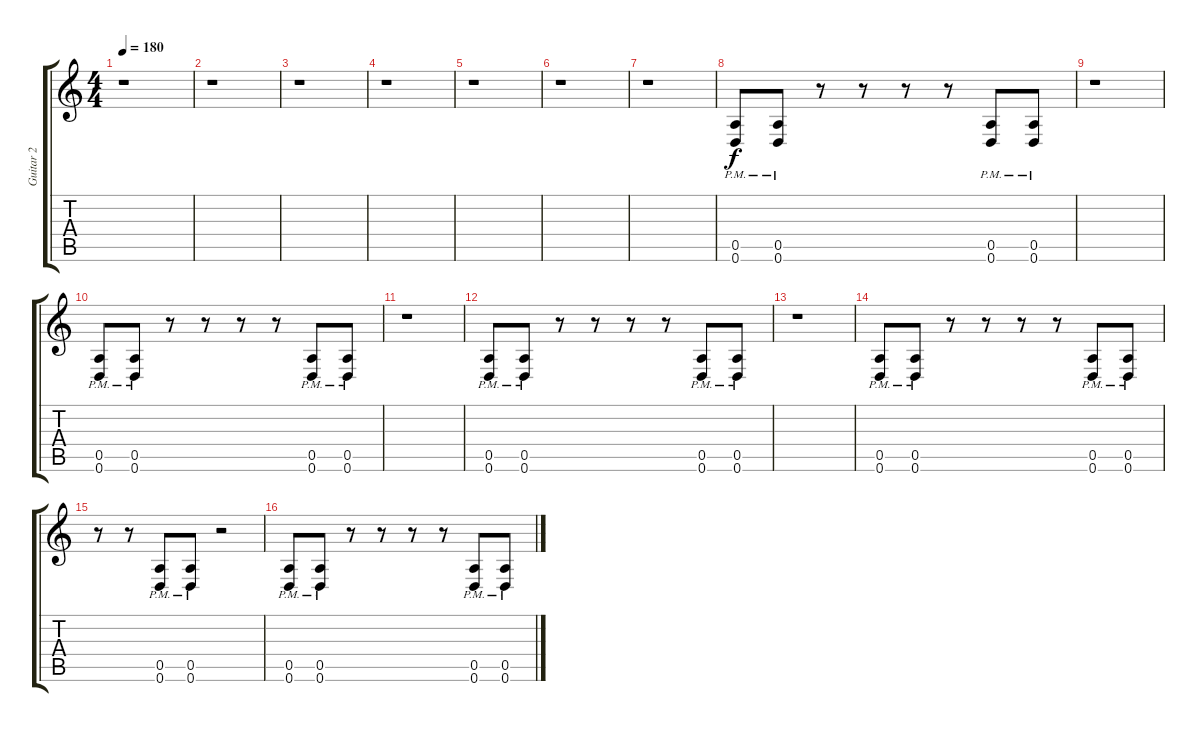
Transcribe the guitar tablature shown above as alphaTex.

\track ("Guitar 2" "Guitar 2") {instrument distortionguitar}
\staff {score tabs}
\tuning (E4 B3 G3 D3 A2 D2) {hide}
\ts (4 4)
\tempo 180
\clef g2
\ks c
r.1{dy f} |
r.1 |
r.1 |
r.1 |
r.1 |
r.1 |
r.1 |
(0.5{pm} 0.6{pm}).8 (0.5{pm} 0.6{pm}).8 r.8 r.8 r.8 r.8 (0.5{pm} 0.6{pm}).8 (0.5{pm} 0.6{pm}).8 |
r.1 |
(0.5{pm} 0.6{pm}).8 (0.5{pm} 0.6{pm}).8 r.8 r.8 r.8 r.8 (0.5{pm} 0.6{pm}).8 (0.5{pm} 0.6{pm}).8 |
r.1 |
(0.5{pm} 0.6{pm}).8 (0.5{pm} 0.6{pm}).8 r.8 r.8 r.8 r.8 (0.5{pm} 0.6{pm}).8 (0.5{pm} 0.6{pm}).8 |
r.1 |
(0.5{pm} 0.6{pm}).8 (0.5{pm} 0.6{pm}).8 r.8 r.8 r.8 r.8 (0.5{pm} 0.6{pm}).8 (0.5{pm} 0.6{pm}).8 |
r.8 r.8 (0.5{pm} 0.6{pm}).8 (0.5{pm} 0.6{pm}).8 r.2 |
(0.5{pm} 0.6{pm}).8 (0.5{pm} 0.6{pm}).8 r.8 r.8 r.8 r.8 (0.5{pm} 0.6{pm}).8 (0.5{pm} 0.6{pm}).8
